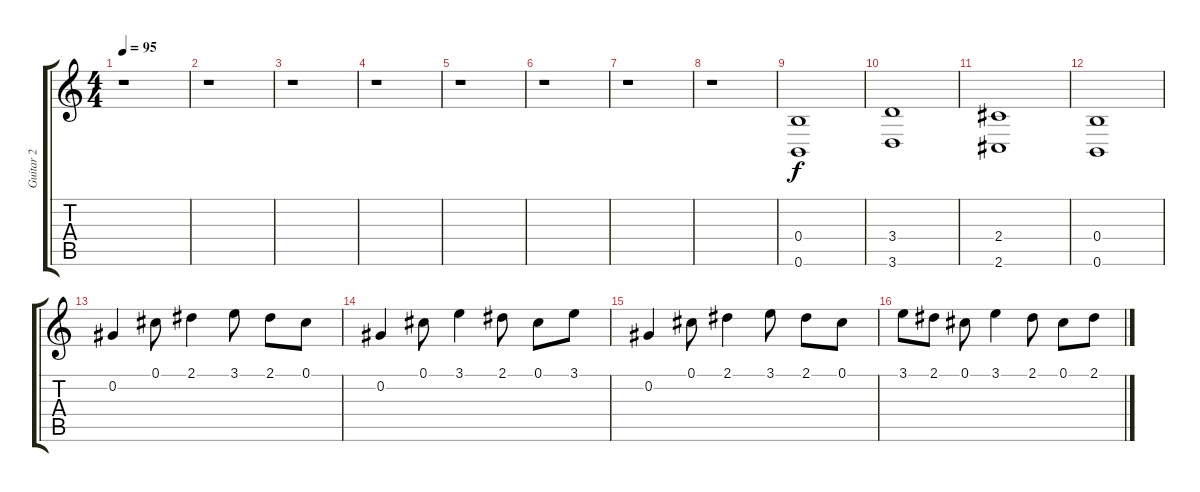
\track ("Guitar 2" "Guitar 2") {instrument overdrivenguitar}
\staff {score tabs}
\tuning (Db4 Ab3 E3 B2 Gb2 B1) {hide}
\ts (4 4)
\tempo 95
\clef g2
\ks c
r.1{dy f instrument overdrivenguitar} |
r.1 |
r.1 |
r.1 |
r.1 |
r.1 |
r.1 |
r.1 |
(0.4 0.6).1 |
(3.4 3.6).1 |
(2.4 2.6).1 |
(0.4 0.6).1 |
0.2.4 0.1.8 2.1.4 3.1.8 2.1.8 0.1.8 |
0.2.4 0.1.8 3.1.4 2.1.8 0.1.8 3.1.8 |
0.2.4 0.1.8 2.1.4 3.1.8 2.1.8 0.1.8 |
3.1.8 2.1.8 0.1.8 3.1.4 2.1.8 0.1.8 2.1.8
